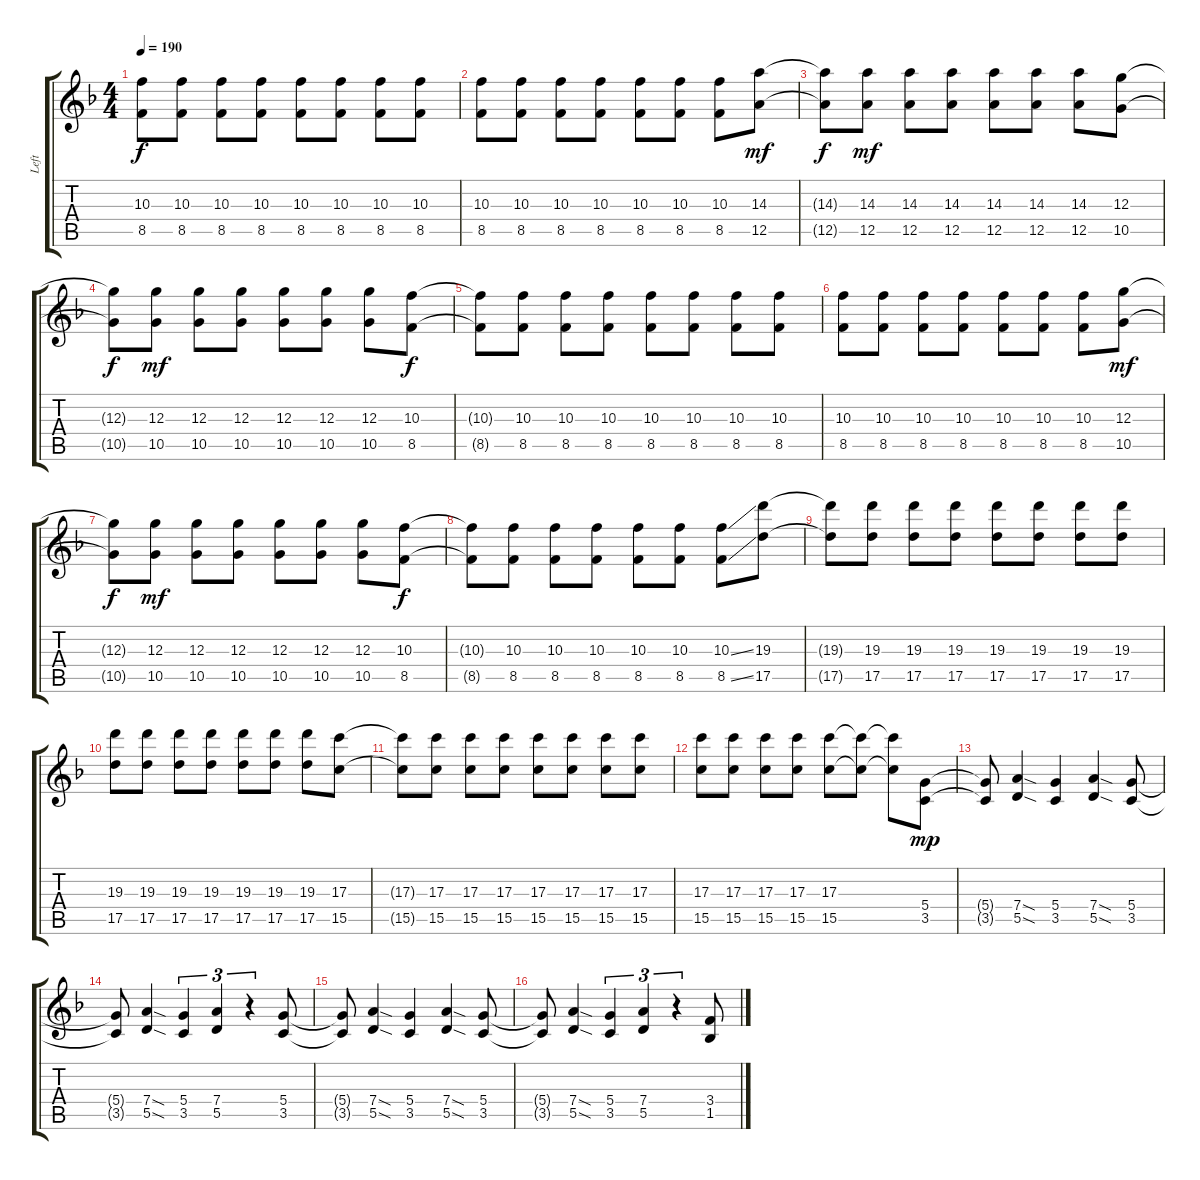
\track ("Left" "Left") {instrument overdrivenguitar}
\staff {score tabs}
\tuning (E4 B3 G3 D3 A2 D2) {hide}
\ts (4 4)
\tempo 190
\clef g2
\ks dminor
(10.3{t} 8.5{t}).8{dy f} (10.3 8.5).8 (10.3 8.5).8 (10.3 8.5).8 (10.3 8.5).8 (10.3 8.5).8 (10.3 8.5).8 (10.3 8.5).8 |
(10.3 8.5).8 (10.3 8.5).8 (10.3 8.5).8 (10.3 8.5).8 (10.3 8.5).8 (10.3 8.5).8 (10.3 8.5).8 (14.3 12.5).8{dy mf} |
(14.3{t} 12.5{t}).8{dy f} (14.3 12.5).8{dy mf} (14.3 12.5).8 (14.3 12.5).8 (14.3 12.5).8 (14.3 12.5).8 (14.3 12.5).8 (12.3 10.5).8 |
(12.3{t} 10.5{t}).8{dy f} (12.3 10.5).8{dy mf} (12.3 10.5).8 (12.3 10.5).8 (12.3 10.5).8 (12.3 10.5).8 (12.3 10.5).8 (10.3 8.5).8{dy f} |
(10.3{t} 8.5{t}).8 (10.3 8.5).8 (10.3 8.5).8 (10.3 8.5).8 (10.3 8.5).8 (10.3 8.5).8 (10.3 8.5).8 (10.3 8.5).8 |
(10.3 8.5).8 (10.3 8.5).8 (10.3 8.5).8 (10.3 8.5).8 (10.3 8.5).8 (10.3 8.5).8 (10.3 8.5).8 (12.3 10.5).8{dy mf} |
(12.3{t} 10.5{t}).8{dy f} (12.3 10.5).8{dy mf} (12.3 10.5).8 (12.3 10.5).8 (12.3 10.5).8 (12.3 10.5).8 (12.3 10.5).8 (10.3 8.5).8{dy f} |
(10.3{t} 8.5{t}).8 (10.3 8.5).8 (10.3 8.5).8 (10.3 8.5).8 (10.3 8.5).8 (10.3 8.5).8 (10.3{ss} 8.5{ss}).8 (19.3 17.5).8 |
(19.3{t} 17.5{t}).8 (19.3 17.5).8 (19.3 17.5).8 (19.3 17.5).8 (19.3 17.5).8 (19.3 17.5).8 (19.3 17.5).8 (19.3 17.5).8 |
(19.3 17.5).8 (19.3 17.5).8 (19.3 17.5).8 (19.3 17.5).8 (19.3 17.5).8 (19.3 17.5).8 (19.3 17.5).8 (17.3 15.5).8 |
(17.3{t} 15.5{t}).8 (17.3 15.5).8 (17.3 15.5).8 (17.3 15.5).8 (17.3 15.5).8 (17.3 15.5).8 (17.3 15.5).8 (17.3 15.5).8 |
(17.3 15.5).8 (17.3 15.5).8 (17.3 15.5).8 (17.3 15.5).8 (17.3 15.5).8 (17.3{t} 15.5{t}).8 (17.3{t} 15.5{t}).8 (5.4 3.5).8{dy mp} |
(5.4{t} 3.5{t}).8 (7.4{sod} 5.5{sod}).4 (5.4 3.5).4 (7.4{sod} 5.5{sod}).4 (5.4 3.5).8 |
(5.4{t} 3.5{t}).8 (7.4{sod} 5.5{sod}).4 (5.4 3.5).4{tu (3 2)} (7.4 5.5).4{tu (3 2)} r.4{tu (3 2)} (5.4 3.5).8 |
(5.4{t} 3.5{t}).8 (7.4{sod} 5.5{sod}).4 (5.4 3.5).4 (7.4{sod} 5.5{sod}).4 (5.4 3.5).8 |
(5.4{t} 3.5{t}).8 (7.4{sod} 5.5{sod}).4 (5.4 3.5).4{tu (3 2)} (7.4 5.5).4{tu (3 2)} r.4{tu (3 2)} (3.4 1.5).8
